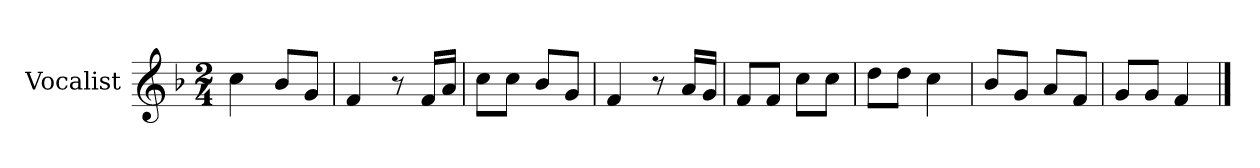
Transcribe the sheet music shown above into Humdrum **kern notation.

**kern
*part1
*staff1
*I"Vocalist
*k[b-]
*F:
*M2/4
=1
4cc
8b-L
8gJ
=2
4f
8r
16fLL
16aJJ
=3
8ccL
8ccJ
8b-L
8gJ
=4
4f
8r
16aLL
16gJJ
=5
8fL
8fJ
8ccL
8ccJ
=6
8ddL
8ddJ
4cc
=7
8b-L
8gJ
8aL
8fJ
=8
8gL
8gJ
4f
==
*-
